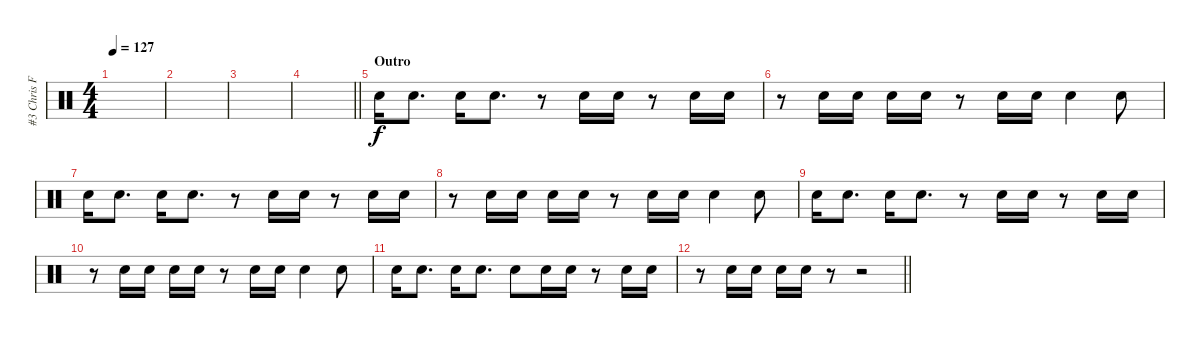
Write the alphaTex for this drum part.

\track ("#3 Chris Fehn" "#3 Chris F") {instrument percussion}
\staff {score}
\articulation defaults
\ts (4 4)
\tempo 127
\clef neutral
\ks c
|
|
|
\barLineRight lightlight
|
\section ("" "Outro")
"Snare (hit) 2".16 "Snare (hit) 2".8{d} "Snare (hit) 2".16 "Snare (hit) 2".8{d} r.8 "Snare (hit) 2".16 "Snare (hit) 2".16 r.8 "Snare (hit) 2".16 "Snare (hit) 2".16 |
r.8 "Snare (hit) 2".16 "Snare (hit) 2".16 "Snare (hit) 2".16 "Snare (hit) 2".16 r.8 "Snare (hit) 2".16 "Snare (hit) 2".16 "Snare (hit) 2".4 "Snare (hit) 2".8 |
"Snare (hit) 2".16 "Snare (hit) 2".8{d} "Snare (hit) 2".16 "Snare (hit) 2".8{d} r.8 "Snare (hit) 2".16 "Snare (hit) 2".16 r.8 "Snare (hit) 2".16 "Snare (hit) 2".16 |
r.8 "Snare (hit) 2".16 "Snare (hit) 2".16 "Snare (hit) 2".16 "Snare (hit) 2".16 r.8 "Snare (hit) 2".16 "Snare (hit) 2".16 "Snare (hit) 2".4 "Snare (hit) 2".8 |
"Snare (hit) 2".16 "Snare (hit) 2".8{d} "Snare (hit) 2".16 "Snare (hit) 2".8{d} r.8 "Snare (hit) 2".16 "Snare (hit) 2".16 r.8 "Snare (hit) 2".16 "Snare (hit) 2".16 |
r.8 "Snare (hit) 2".16 "Snare (hit) 2".16 "Snare (hit) 2".16 "Snare (hit) 2".16 r.8 "Snare (hit) 2".16 "Snare (hit) 2".16 "Snare (hit) 2".4 "Snare (hit) 2".8 |
"Snare (hit) 2".16 "Snare (hit) 2".8{d} "Snare (hit) 2".16 "Snare (hit) 2".8{d} "Snare (hit) 2".8 "Snare (hit) 2".16 "Snare (hit) 2".16 r.8 "Snare (hit) 2".16 "Snare (hit) 2".16 |
\barLineRight lightlight
r.8 "Snare (hit) 2".16 "Snare (hit) 2".16 "Snare (hit) 2".16 "Snare (hit) 2".16 r.8 r.2
